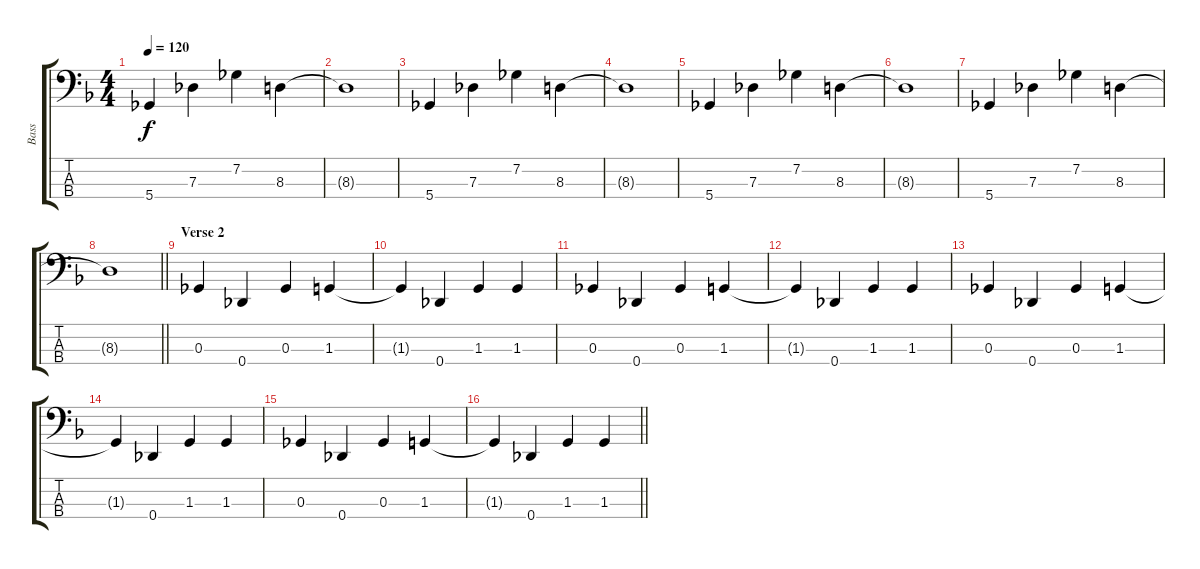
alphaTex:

\track ("Bass" "Bass") {instrument electricbassfinger}
\staff {score tabs}
\tuning (E2 B1 Gb1 Db1) {hide}
\ts (4 4)
\tempo 120
\clef f4
\ks f
5.4.4{dy f} 7.3.4 7.2.4 8.3.4 |
8.3{t}.1 |
5.4.4 7.3.4 7.2.4 8.3.4 |
8.3{t}.1 |
5.4.4 7.3.4 7.2.4 8.3.4 |
8.3{t}.1 |
5.4.4 7.3.4 7.2.4 8.3.4 |
\barLineRight lightlight
8.3{t}.1 |
\section ("" "Verse 2")
0.3.4 0.4.4 0.3.4 1.3.4 |
1.3{t}.4 0.4.4 1.3.4 1.3.4 |
0.3.4 0.4.4 0.3.4 1.3.4 |
1.3{t}.4 0.4.4 1.3.4 1.3.4 |
0.3.4 0.4.4 0.3.4 1.3.4 |
1.3{t}.4 0.4.4 1.3.4 1.3.4 |
0.3.4 0.4.4 0.3.4 1.3.4 |
\barLineRight lightlight
1.3{t}.4 0.4.4 1.3.4 1.3.4
